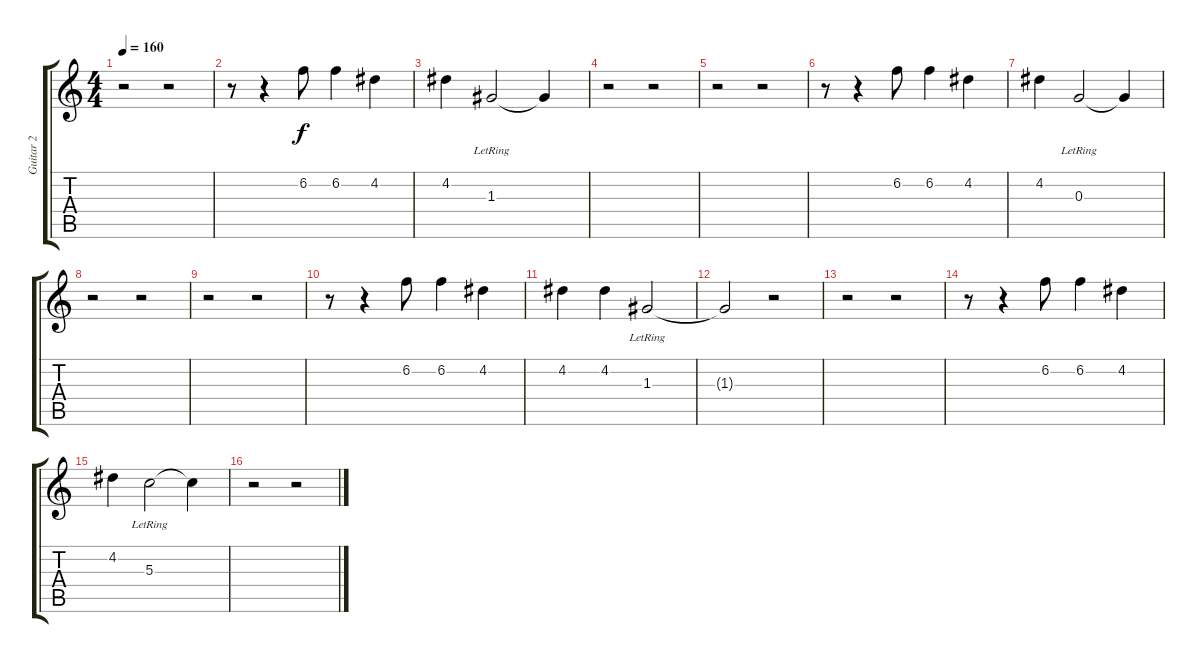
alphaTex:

\track ("Guitar 2" "Guitar 2") {instrument electricguitarjazz}
\staff {score tabs}
\tuning (E4 B3 G3 D3 A2 E2) {hide}
\ts (4 4)
\tempo 160
\clef g2
\ks c
r.2{dy f} r.2 |
r.8 r.4 6.2.8 6.2.4 4.2.4 |
4.2.4 1.3{lr}.2 1.3{t}.4 |
r.2 r.2 |
r.2 r.2 |
r.8 r.4 6.2.8 6.2.4 4.2.4 |
4.2.4 0.3{lr}.2 0.3{t}.4 |
r.2 r.2 |
r.2 r.2 |
r.8 r.4 6.2.8 6.2.4 4.2.4 |
4.2.4 4.2.4 1.3{lr}.2 |
1.3{t}.2 r.2 |
r.2 r.2 |
r.8 r.4 6.2.8 6.2.4 4.2.4 |
4.2.4 5.3{lr}.2 5.3{t}.4 |
r.2 r.2
